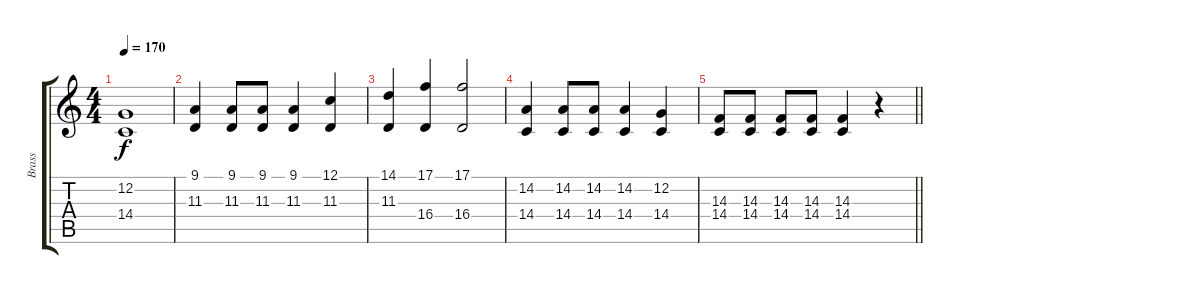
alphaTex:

\track ("Brass" "Brass") {instrument brasssection}
\staff {score tabs}
\tuning (C4 G3 Eb3 Bb2 F2 C2) {hide}
\ts (4 4)
\tempo 170
\clef g2
\ks c
(12.2 14.4).1{dy f} |
(9.1 11.3).4 (9.1 11.3).8 (9.1 11.3).8 (9.1 11.3).4 (12.1 11.3).4 |
(14.1 11.3).4 (17.1 16.4).4 (17.1 16.4).2 |
(14.2 14.4).4 (14.2 14.4).8 (14.2 14.4).8 (14.2 14.4).4 (12.2 14.4).4 |
\barLineRight lightlight
(14.3 14.4).8 (14.3 14.4).8 (14.3 14.4).8 (14.3 14.4).8 (14.3 14.4).4 r.4
